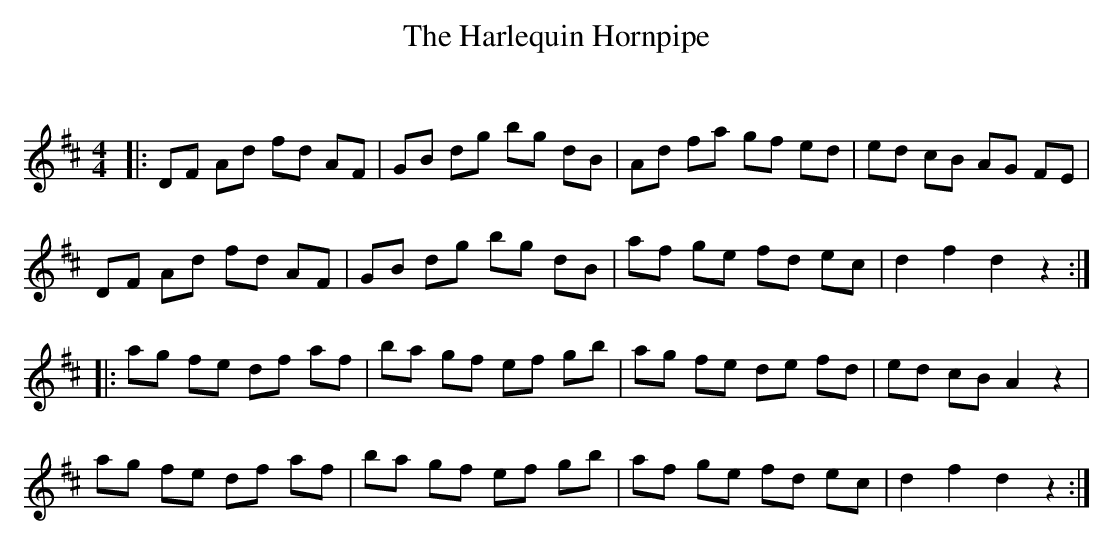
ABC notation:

X:1
T: The Harlequin Hornpipe
C:
Q: 232
K:D
M:4/4
L:1/8
|:DF Ad fd AF|GB dg bg dB|Ad fa gf ed|ed cB AG FE|
DF Ad fd AF|GB dg bg dB|af ge fd ec|d2 f2 d2 z2:|
|:ag fe df af|ba gf ef gb|ag fe de fd|ed cB A2 z2|
ag fe df af|ba gf ef gb|af ge fd ec|d2 f2 d2 z2:|
